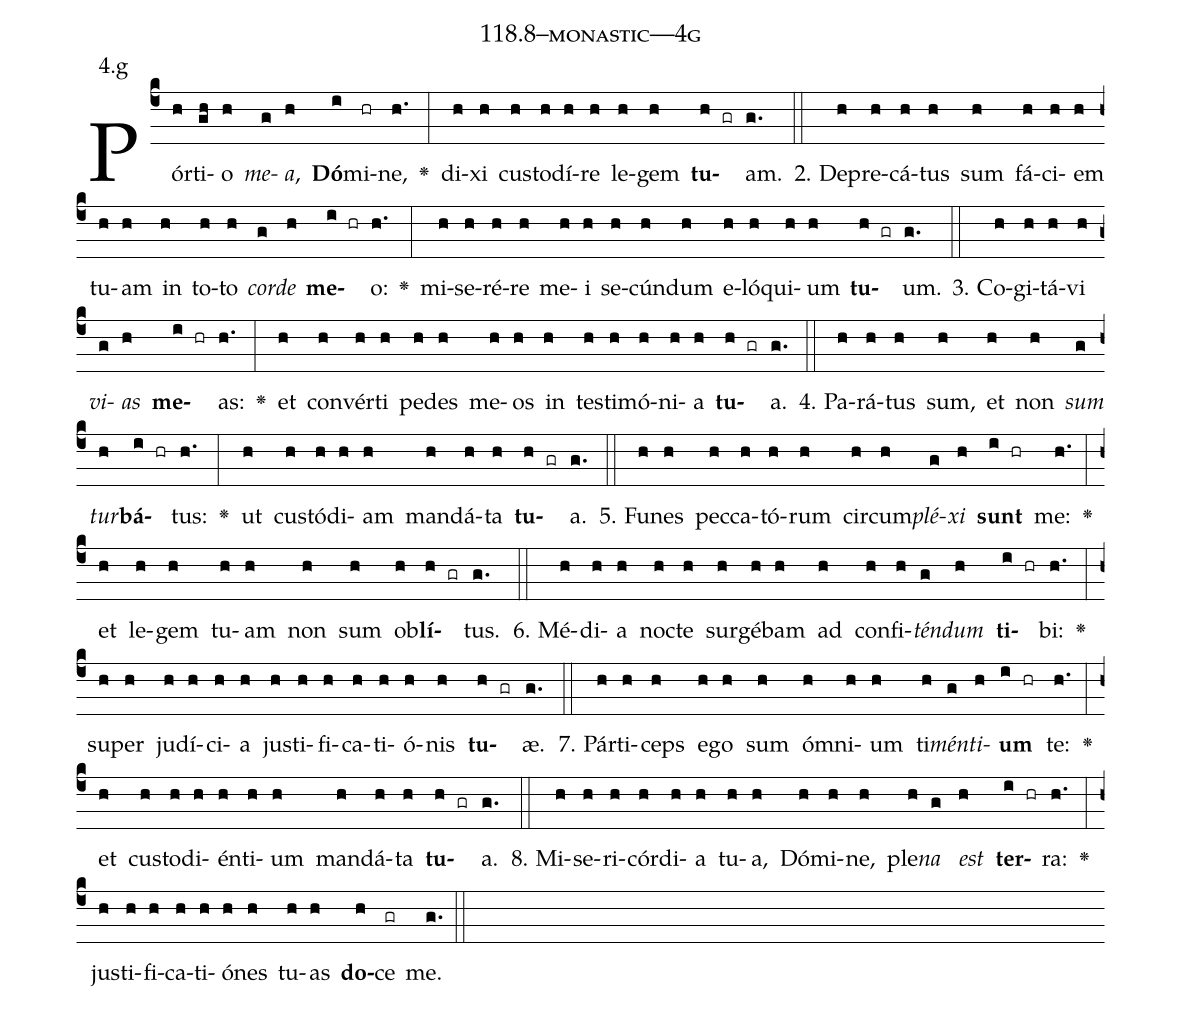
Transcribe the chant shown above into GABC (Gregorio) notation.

name: 118.8--monastic---4g;
annotation: 4.g;
%%
(c4)Pór(h)ti(gh)o(h) <i>me</i>(g)<i>a</i>,(h) <b>Dó</b>(i)mi(hr)ne,(h.) <v>\greheightstar</v>(:) di(h)xi(h) cus(h)to(h)dí(h)re(h) le(h)gem(h) <b>tu</b>(h gr)am.(g.) (::)
2. De(h)pre(h)cá(h)tus(h) sum(h) fá(h)ci(h)em(h) tu(h)am(h) in(h) to(h)to(h) <i>cor</i>(g)<i>de</i>(h) <b>me</b>(i hr)o:(h.) <v>\greheightstar</v>(:) mi(h)se(h)ré(h)re(h) me(h)i(h) se(h)cún(h)dum(h) e(h)ló(h)qui(h)um(h) <b>tu</b>(h gr)um.(g.) (::)
3. Co(h)gi(h)tá(h)vi(h) <i>vi</i>(g)<i>as</i>(h) <b>me</b>(i hr)as:(h.) <v>\greheightstar</v>(:) et(h) con(h)vér(h)ti(h) pe(h)des(h) me(h)os(h) in(h) tes(h)ti(h)mó(h)ni(h)a(h) <b>tu</b>(h gr)a.(g.) (::)
4. Pa(h)rá(h)tus(h) sum,(h) et(h) non(h) <i>sum</i>(g) <i>tur</i>(h)<b>bá</b>(i hr)tus:(h.) <v>\greheightstar</v>(:) ut(h) cus(h)tó(h)di(h)am(h) man(h)dá(h)ta(h) <b>tu</b>(h gr)a.(g.) (::)
5. Fu(h)nes(h) pec(h)ca(h)tó(h)rum(h) cir(h)cum(h)<i>plé</i>(g)<i>xi</i>(h) <b>sunt</b>(i hr) me:(h.) <v>\greheightstar</v>(:) et(h) le(h)gem(h) tu(h)am(h) non(h) sum(h) ob(h)<b>lí</b>(h gr)tus.(g.) (::)
6. Mé(h)di(h)a(h) noc(h)te(h) sur(h)gé(h)bam(h) ad(h) con(h)fi(h)<i>tén</i>(g)<i>dum</i>(h) <b>ti</b>(i hr)bi:(h.) <v>\greheightstar</v>(:) su(h)per(h) ju(h)dí(h)ci(h)a(h) jus(h)ti(h)fi(h)ca(h)ti(h)ó(h)nis(h) <b>tu</b>(h gr)æ.(g.) (::)
7. Pár(h)ti(h)ceps(h) e(h)go(h) sum(h) óm(h)ni(h)um(h) ti(h)<i>mén</i>(g)<i>ti</i>(h)<b>um</b>(i hr) te:(h.) <v>\greheightstar</v>(:) et(h) cus(h)to(h)di(h)én(h)ti(h)um(h) man(h)dá(h)ta(h) <b>tu</b>(h gr)a.(g.) (::)
8. Mi(h)se(h)ri(h)cór(h)di(h)a(h) tu(h)a,(h) Dó(h)mi(h)ne,(h) ple(h)<i>na</i>(g) <i>est</i>(h) <b>ter</b>(i hr)ra:(h.) <v>\greheightstar</v>(:) jus(h)ti(h)fi(h)ca(h)ti(h)ó(h)nes(h) tu(h)as(h) <b>do</b>(h)ce(gr) me.(g.) (::)
